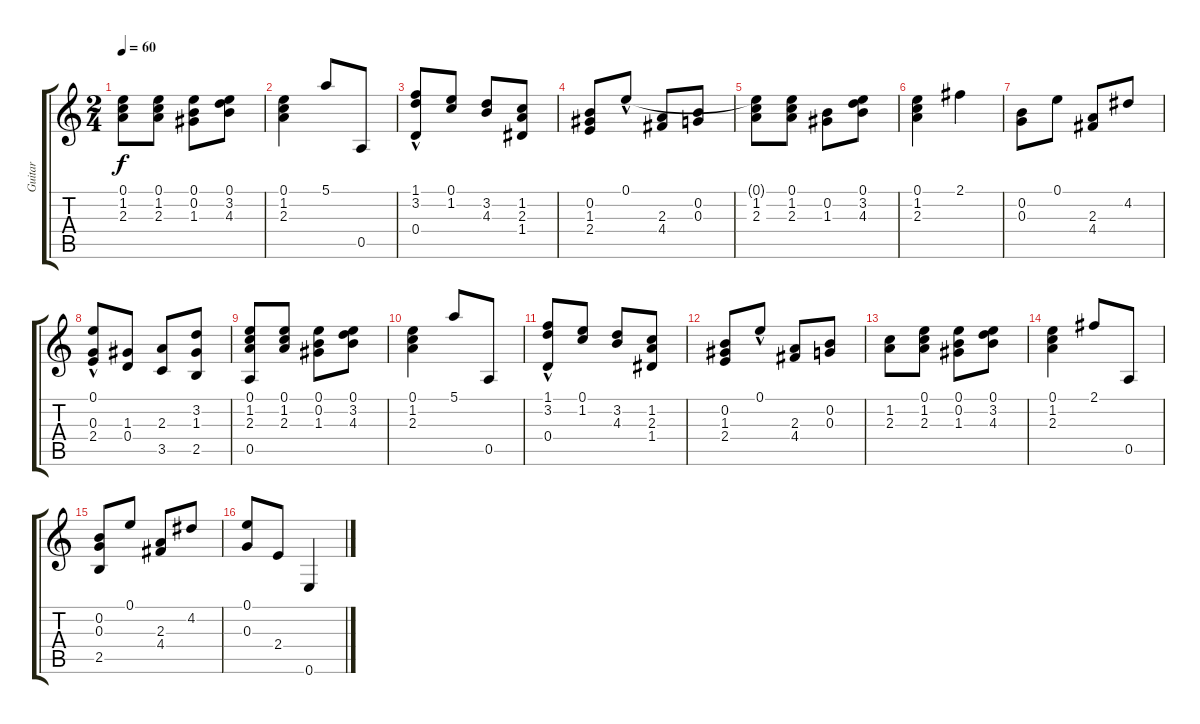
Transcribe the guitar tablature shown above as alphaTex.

\track ("Guitar" "Guitar") {instrument acousticguitarnylon}
\staff {score tabs}
\tuning (E4 B3 G3 D3 A2 E2) {hide}
\ts (2 4)
\tempo 60
\clef g2
\ks c
(0.1 1.2 2.3).8{dy f instrument acousticguitarnylon} (0.1 1.2 2.3).8 (0.1 0.2 1.3).8 (0.1 3.2 4.3).8 |
(0.1 1.2 2.3).4 5.1.8 0.5.8 |
(1.1 3.2 0.4{hac}).8 (0.1 1.2).8 (3.2 4.3).8 (1.2 2.3 1.4).8 |
(0.2 1.3 2.4).8 0.1{hac}.8 (2.3 4.4).8 (0.2 0.3).8 |
(0.1{t} 1.2 2.3).8 (0.1 1.2 2.3).8 (0.2 1.3).8 (0.1 3.2 4.3).8 |
(0.1 1.2 2.3).4 2.1.4 |
(0.2 0.3).8 0.1.8 (2.3 4.4).8 4.2.8 |
(0.1{hac} 0.3 2.4).8 (1.3 0.4).8 (2.3 3.5).8 (3.2 1.3 2.5).8 |
(0.1 1.2 2.3 0.5).8 (0.1 1.2 2.3).8 (0.1 0.2 1.3).8 (0.1 3.2 4.3).8 |
(0.1 1.2 2.3).4 5.1.8 0.5.8 |
(1.1 3.2 0.4{hac}).8 (0.1 1.2).8 (3.2 4.3).8 (1.2 2.3 1.4).8 |
(0.2 1.3 2.4).8 0.1{hac}.8 (2.3 4.4).8 (0.2 0.3).8 |
(1.2 2.3).8 (0.1 1.2 2.3).8 (0.1 0.2 1.3).8 (0.1 3.2 4.3).8 |
(0.1 1.2 2.3).4 2.1.8 0.5.8 |
(0.2 0.3 2.5).8 0.1.8 (2.3 4.4).8 4.2.8 |
(0.1 0.3).8 2.4.8 0.6.4
